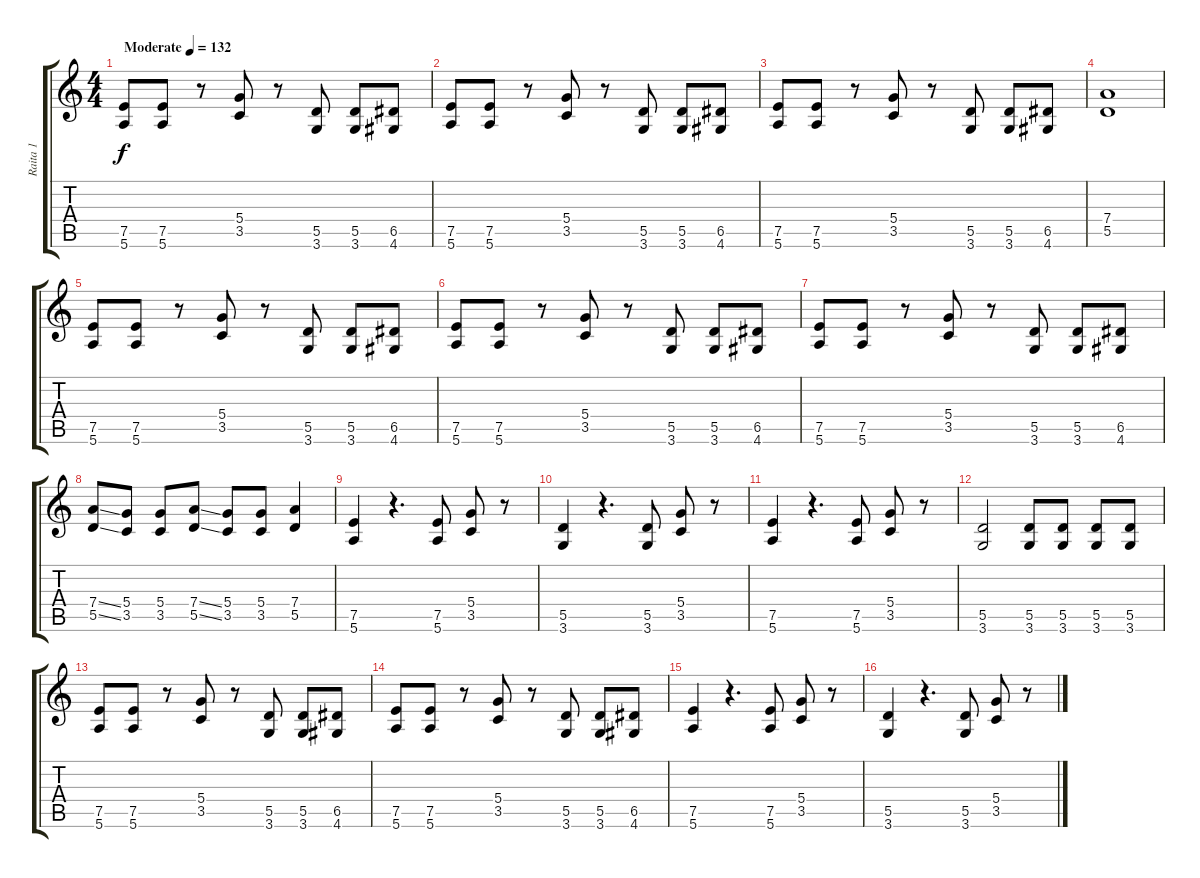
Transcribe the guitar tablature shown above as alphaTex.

\track ("Raita 1" "Raita 1") {instrument overdrivenguitar}
\staff {score tabs}
\tuning (E4 B3 G3 D3 A2 E2) {hide}
\ts (4 4)
\tempo (132 "Moderate")
\clef g2
\ks c
(7.5 5.6).8{dy f instrument overdrivenguitar} (7.5 5.6).8 r.8 (5.4 3.5).8 r.8 (5.5 3.6).8 (5.5 3.6).8 (6.5 4.6).8 |
(7.5 5.6).8 (7.5 5.6).8 r.8 (5.4 3.5).8 r.8 (5.5 3.6).8 (5.5 3.6).8 (6.5 4.6).8 |
(7.5 5.6).8 (7.5 5.6).8 r.8 (5.4 3.5).8 r.8 (5.5 3.6).8 (5.5 3.6).8 (6.5 4.6).8 |
(7.4 5.5).1 |
(7.5 5.6).8 (7.5 5.6).8 r.8 (5.4 3.5).8 r.8 (5.5 3.6).8 (5.5 3.6).8 (6.5 4.6).8 |
(7.5 5.6).8 (7.5 5.6).8 r.8 (5.4 3.5).8 r.8 (5.5 3.6).8 (5.5 3.6).8 (6.5 4.6).8 |
(7.5 5.6).8 (7.5 5.6).8 r.8 (5.4 3.5).8 r.8 (5.5 3.6).8 (5.5 3.6).8 (6.5 4.6).8 |
(7.4{ss} 5.5{ss}).8 (5.4 3.5).8 (5.4 3.5).8 (7.4{ss} 5.5{ss}).8 (5.4 3.5).8 (5.4 3.5).8 (7.4 5.5).4 |
(7.5 5.6).4 r.4{d} (7.5 5.6).8 (5.4 3.5).8 r.8 |
(5.5 3.6).4 r.4{d} (5.5 3.6).8 (5.4 3.5).8 r.8 |
(7.5 5.6).4 r.4{d} (7.5 5.6).8 (5.4 3.5).8 r.8 |
(5.5 3.6).2 (5.5 3.6).8 (5.5 3.6).8 (5.5 3.6).8 (5.5 3.6).8 |
(7.5 5.6).8 (7.5 5.6).8 r.8 (5.4 3.5).8 r.8 (5.5 3.6).8 (5.5 3.6).8 (6.5 4.6).8 |
(7.5 5.6).8 (7.5 5.6).8 r.8 (5.4 3.5).8 r.8 (5.5 3.6).8 (5.5 3.6).8 (6.5 4.6).8 |
(7.5 5.6).4 r.4{d} (7.5 5.6).8 (5.4 3.5).8 r.8 |
(5.5 3.6).4 r.4{d} (5.5 3.6).8 (5.4 3.5).8 r.8
